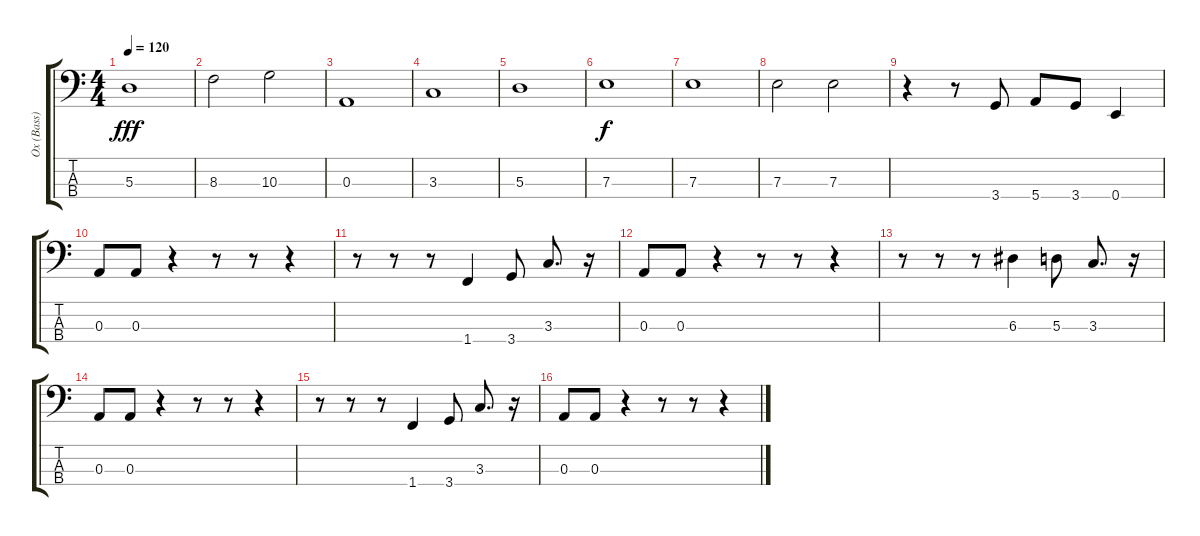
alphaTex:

\track ("Ox (Bass)" "Ox (Bass)") {instrument electricbassfinger}
\staff {score tabs}
\tuning (G2 D2 A1 E1) {hide}
\ts (4 4)
\tempo 120
\clef f4
\ks c
5.3.1{dy fff} |
8.3.2 10.3.2 |
0.3.1 |
3.3.1 |
5.3.1 |
7.3.1{dy f} |
7.3.1 |
7.3.2 7.3.2 |
r.4 r.8 3.4.8 5.4.8 3.4.8 0.4.4 |
0.3.8 0.3.8 r.4 r.8 r.8 r.4 |
r.8 r.8 r.8 1.4.4 3.4.8 3.3.8{d} r.16 |
0.3.8 0.3.8 r.4 r.8 r.8 r.4 |
r.8 r.8 r.8 6.3.4 5.3.8 3.3.8{d} r.16 |
0.3.8 0.3.8 r.4 r.8 r.8 r.4 |
r.8 r.8 r.8 1.4.4 3.4.8 3.3.8{d} r.16 |
0.3.8 0.3.8 r.4 r.8 r.8 r.4
